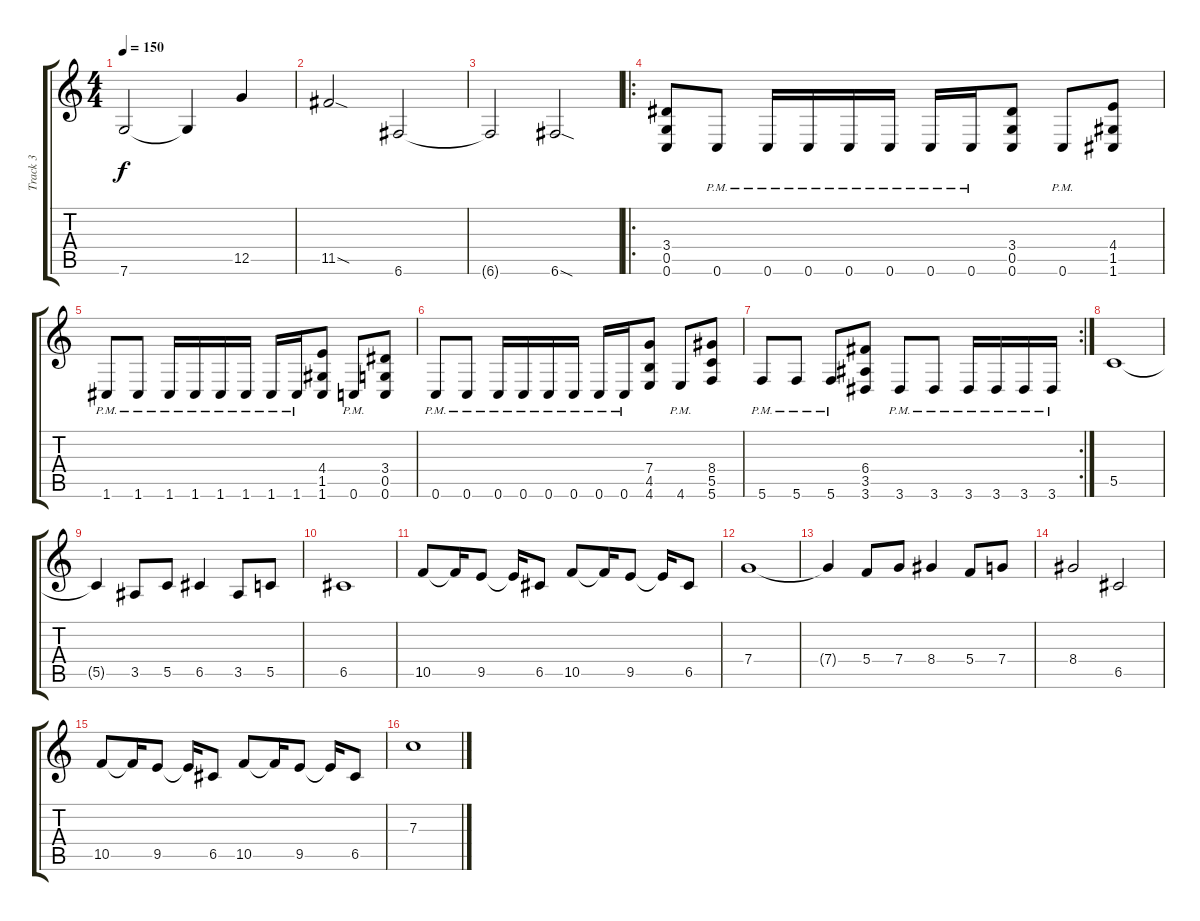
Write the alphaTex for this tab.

\track ("Track 3" "Track 3") {instrument distortionguitar}
\staff {score tabs}
\tuning (D4 A3 F3 C3 G2 C2) {hide}
\ts (4 4)
\tempo 150
\clef g2
\ks c
7.6{t}.2{dy f} 7.6{t}.4 12.5.4 |
11.5{sod}.2 6.6.2 |
6.6{t}.2 6.6{sod}.2 |
\ro
(3.4 0.5 0.6).8 0.6{pm}.8 0.6{pm}.16 0.6{pm}.16 0.6{pm}.16 0.6{pm}.16 0.6{pm}.16 0.6{pm}.16 (3.4 0.5 0.6).8 0.6{pm}.8 (4.4 1.5 1.6).8 |
1.6{pm}.8 1.6{pm}.8 1.6{pm}.16 1.6{pm}.16 1.6{pm}.16 1.6{pm}.16 1.6{pm}.16 1.6{pm}.16 (4.4 1.5 1.6).8 0.6{pm}.8 (3.4 0.5 0.6).8 |
0.6{pm}.8 0.6{pm}.8 0.6{pm}.16 0.6{pm}.16 0.6{pm}.16 0.6{pm}.16 0.6{pm}.16 0.6{pm}.16 (7.4 4.5 4.6).8 4.6{pm}.8 (8.4 5.5 5.6).8 |
\rc 2
5.6{pm}.8 5.6{pm}.8 5.6{pm}.8 (6.4 3.5 3.6).8 3.6{pm}.8 3.6{pm}.8 3.6{pm}.16 3.6{pm}.16 3.6{pm}.16 3.6{pm}.16 |
5.5.1 |
5.5{t}.4 3.5.8 5.5.8 6.5.4 3.5.8 5.5.8 |
6.5.1 |
10.5.8 10.5{t}.16 9.5.8 9.5{t}.16 6.5.8 10.5.8 10.5{t}.16 9.5.8 9.5{t}.16 6.5.8 |
7.4.1 |
7.4{t}.4 5.4.8 7.4.8 8.4.4 5.4.8 7.4.8 |
8.4.2 6.5.2 |
10.5.8 10.5{t}.16 9.5.8 9.5{t}.16 6.5.8 10.5.8 10.5{t}.16 9.5.8 9.5{t}.16 6.5.8 |
7.3.1
